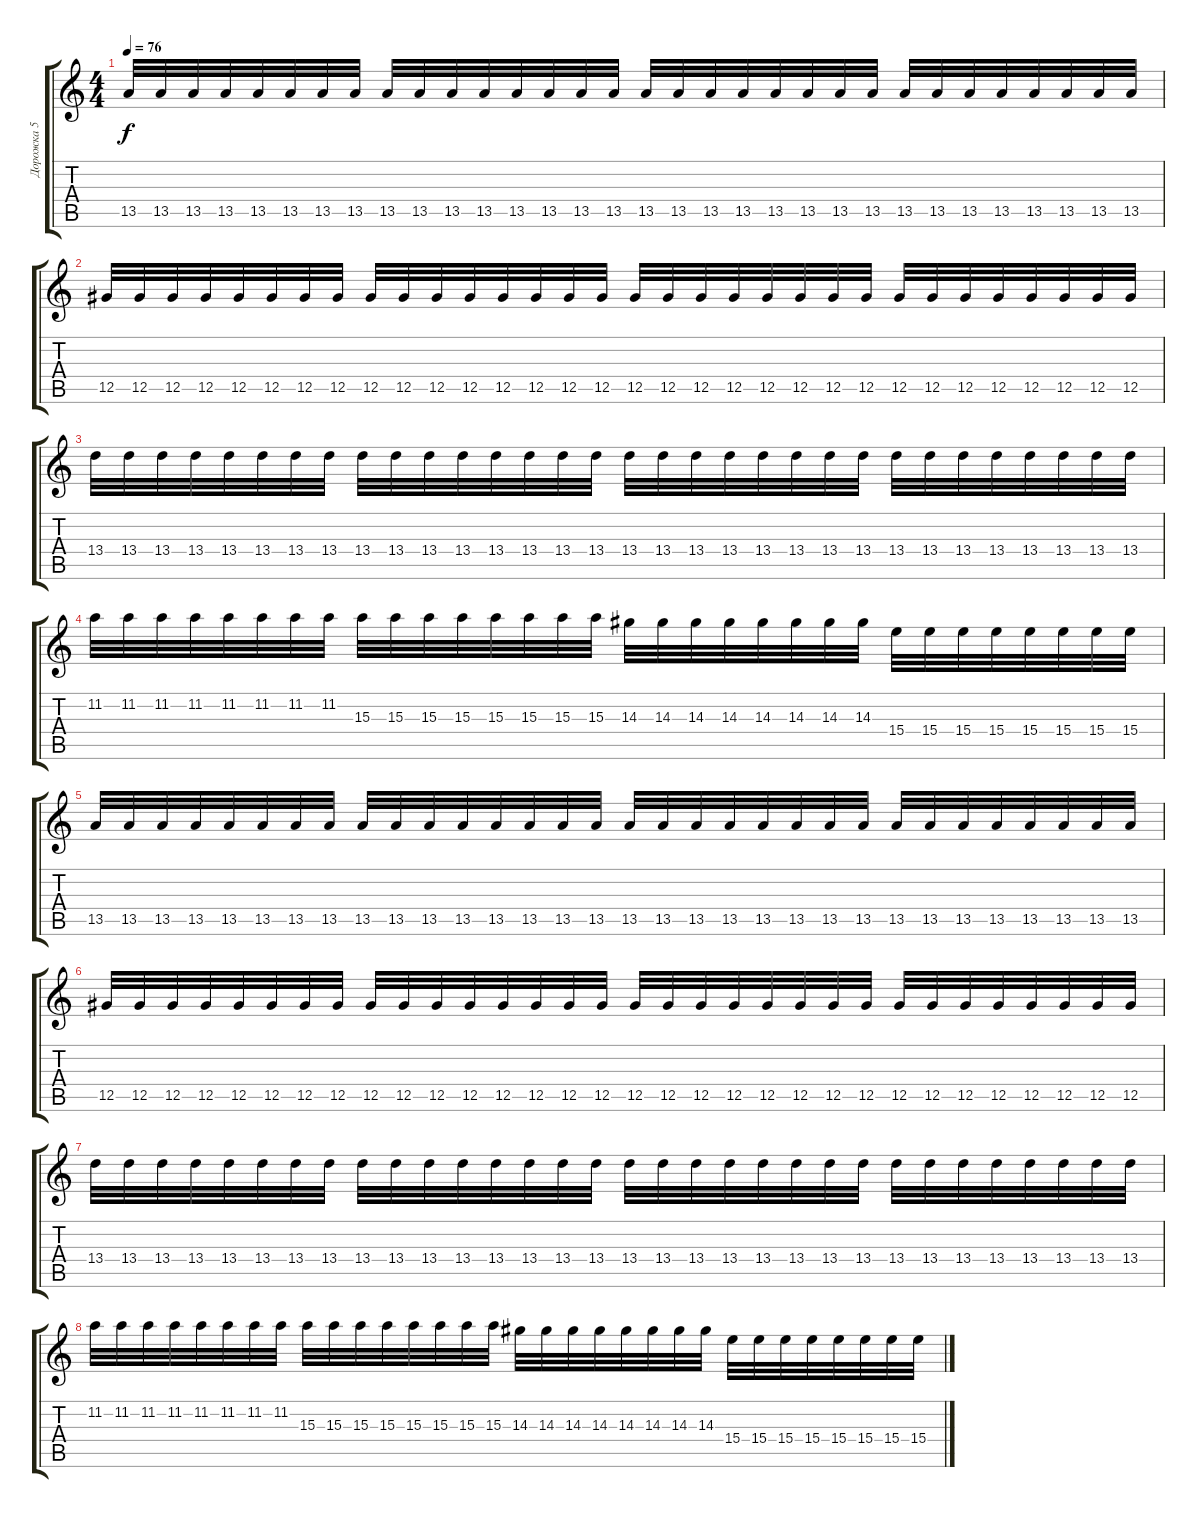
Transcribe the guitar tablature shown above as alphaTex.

\track ("Дорожка 5" "Дорожка 5") {instrument distortionguitar}
\staff {score tabs}
\tuning (Eb4 Bb3 Gb3 Db3 Ab2 Db2) {hide}
\ts (4 4)
\tempo 76
\clef g2
\ks c
13.5.32{dy f volume 12 balance 13 instrument overdrivenguitar} 13.5.32 13.5.32 13.5.32 13.5.32 13.5.32 13.5.32 13.5.32 13.5.32 13.5.32 13.5.32 13.5.32 13.5.32 13.5.32 13.5.32 13.5.32 13.5.32 13.5.32 13.5.32 13.5.32 13.5.32 13.5.32 13.5.32 13.5.32 13.5.32 13.5.32 13.5.32 13.5.32 13.5.32 13.5.32 13.5.32 13.5.32 |
12.5.32 12.5.32 12.5.32 12.5.32 12.5.32 12.5.32 12.5.32 12.5.32 12.5.32 12.5.32 12.5.32 12.5.32 12.5.32 12.5.32 12.5.32 12.5.32 12.5.32 12.5.32 12.5.32 12.5.32 12.5.32 12.5.32 12.5.32 12.5.32 12.5.32 12.5.32 12.5.32 12.5.32 12.5.32 12.5.32 12.5.32 12.5.32 |
13.4.32 13.4.32 13.4.32 13.4.32 13.4.32 13.4.32 13.4.32 13.4.32 13.4.32 13.4.32 13.4.32 13.4.32 13.4.32 13.4.32 13.4.32 13.4.32 13.4.32 13.4.32 13.4.32 13.4.32 13.4.32 13.4.32 13.4.32 13.4.32 13.4.32 13.4.32 13.4.32 13.4.32 13.4.32 13.4.32 13.4.32 13.4.32 |
11.2.32 11.2.32 11.2.32 11.2.32 11.2.32 11.2.32 11.2.32 11.2.32 15.3.32 15.3.32 15.3.32 15.3.32 15.3.32 15.3.32 15.3.32 15.3.32 14.3.32 14.3.32 14.3.32 14.3.32 14.3.32 14.3.32 14.3.32 14.3.32 15.4.32 15.4.32 15.4.32 15.4.32 15.4.32 15.4.32 15.4.32 15.4.32 |
13.5.32 13.5.32 13.5.32 13.5.32 13.5.32 13.5.32 13.5.32 13.5.32 13.5.32 13.5.32 13.5.32 13.5.32 13.5.32 13.5.32 13.5.32 13.5.32 13.5.32 13.5.32 13.5.32 13.5.32 13.5.32 13.5.32 13.5.32 13.5.32 13.5.32 13.5.32 13.5.32 13.5.32 13.5.32 13.5.32 13.5.32 13.5.32 |
12.5.32 12.5.32 12.5.32 12.5.32 12.5.32 12.5.32 12.5.32 12.5.32 12.5.32 12.5.32 12.5.32 12.5.32 12.5.32 12.5.32 12.5.32 12.5.32 12.5.32 12.5.32 12.5.32 12.5.32 12.5.32 12.5.32 12.5.32 12.5.32 12.5.32 12.5.32 12.5.32 12.5.32 12.5.32 12.5.32 12.5.32 12.5.32 |
13.4.32 13.4.32 13.4.32 13.4.32 13.4.32 13.4.32 13.4.32 13.4.32 13.4.32 13.4.32 13.4.32 13.4.32 13.4.32 13.4.32 13.4.32 13.4.32 13.4.32 13.4.32 13.4.32 13.4.32 13.4.32 13.4.32 13.4.32 13.4.32 13.4.32 13.4.32 13.4.32 13.4.32 13.4.32 13.4.32 13.4.32 13.4.32 |
11.2.32 11.2.32 11.2.32 11.2.32 11.2.32 11.2.32 11.2.32 11.2.32 15.3.32 15.3.32 15.3.32 15.3.32 15.3.32 15.3.32 15.3.32 15.3.32 14.3.32 14.3.32 14.3.32 14.3.32 14.3.32 14.3.32 14.3.32 14.3.32 15.4.32 15.4.32 15.4.32 15.4.32 15.4.32 15.4.32 15.4.32 15.4.32
